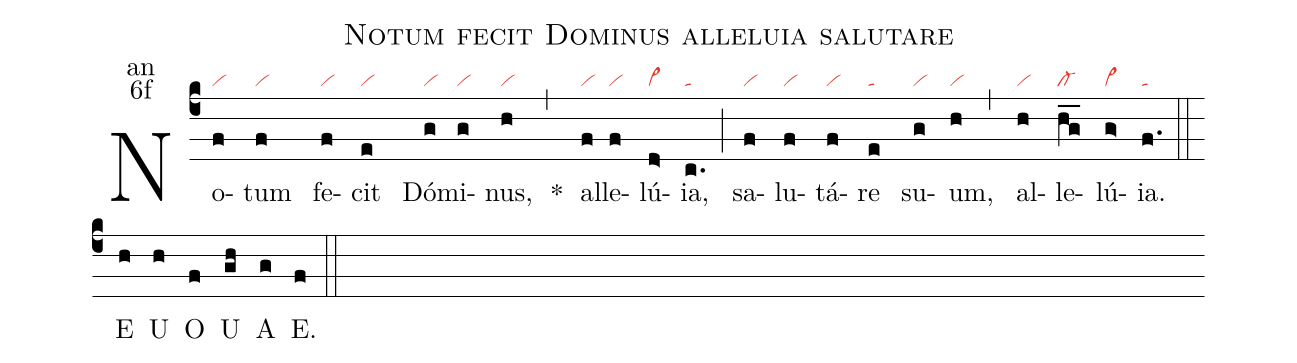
name:Notum fecit Dominus alleluia salutare;
office-part:an;
mode:6f;
nabc-lines:1;
%%
(c4) No(f|vi)tum(f|vi) fe(f|vi)cit(e|vi) Dó(g|vi)mi(g|vi)nus,(h|vi) <sp>*</sp>(,)
al(f|vi)le(f|vi)lú(d>|vi>){ia},(c.|ta) (;)
sa(f|vi)lu(f|vi)tá(f|vi)re(e|ta) su(g|vi)um,(h|vi) (,)
al(h|vi)le(hg__|cl-)lú(g>|vi>){ia}.(f.|ta) (::)
<eu> E(h) U(h) O(f) U(gh) A(g) E.(f) </eu> (::)
